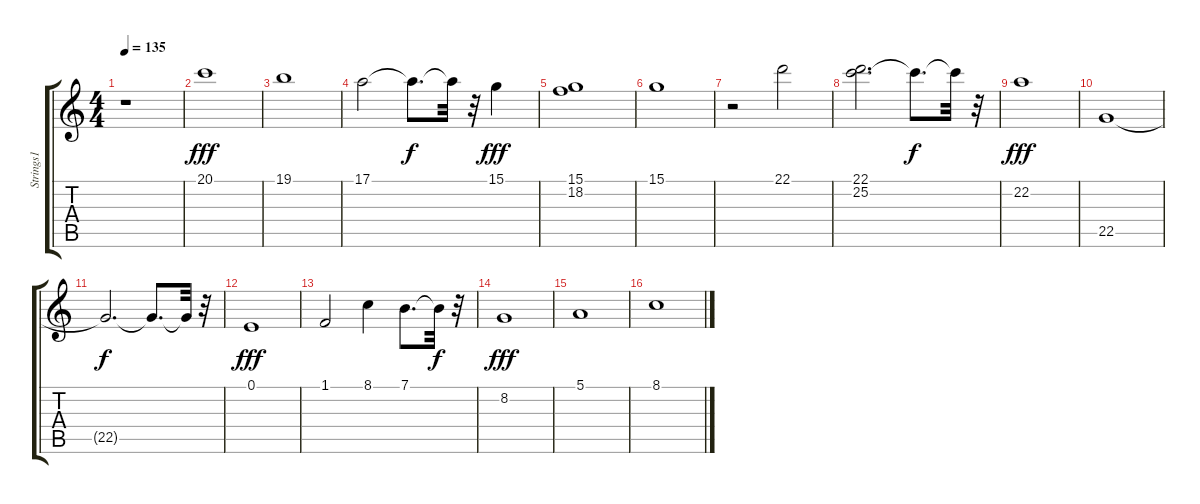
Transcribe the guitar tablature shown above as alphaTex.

\track ("Strings1" "Strings1") {instrument stringensemble1}
\staff {score tabs}
\tuning (E4 B3 G3 D3 A2 E2) {hide}
\ts (4 4)
\tempo 135
\clef g2
\ks c
r.1{dy f} |
20.1.1{dy fff} |
19.1.1 |
17.1.2 17.1{t}.8{d dy f} 17.1{t}.32 r.32 15.1.4{dy fff} |
(15.1 18.2).1 |
15.1.1 |
r.2 22.1.2 |
(22.1 25.2).2{d} 25.2{t}.8{d dy f} 25.2{t}.32 r.32 |
22.2.1{dy fff} |
22.5.1 |
22.5{t}.2{d dy f} 22.5{t}.8{d} 22.5{t}.32 r.32 |
0.1.1{dy fff} |
1.1.2 8.1.4 7.1.8{d} 7.1{t}.32{dy f} r.32 |
8.2.1{dy fff} |
5.1.1 |
8.1.1
